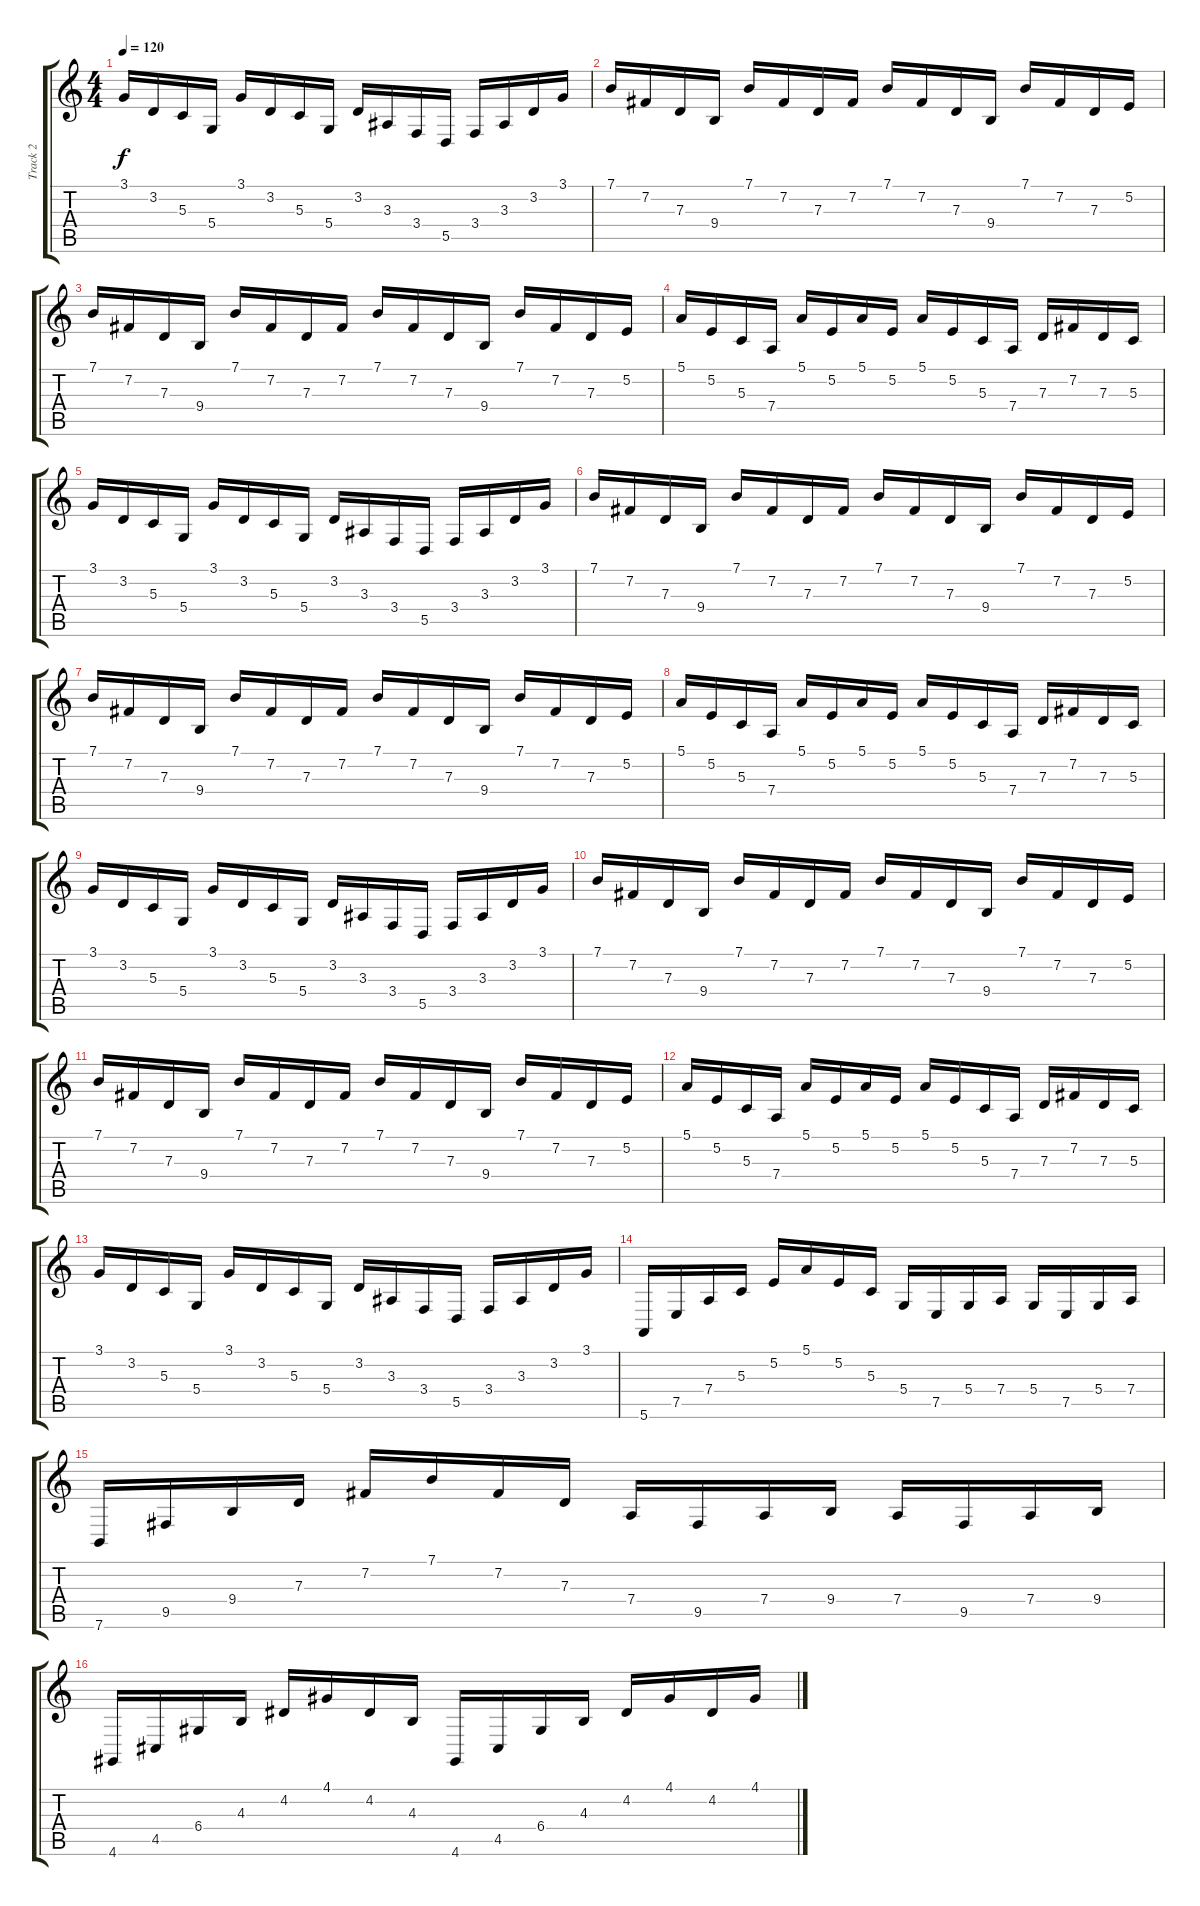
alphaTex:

\track ("Track 2" "Track 2") {instrument acousticgrandpiano}
\staff {score tabs}
\tuning (E4 B3 G3 D3 A2 E2) {hide}
\ts (4 4)
\tempo 120
\clef g2
\ks c
3.1.16{dy f} 3.2.16 5.3.16 5.4.16 3.1.16 3.2.16 5.3.16 5.4.16 3.2.16 3.3.16 3.4.16 5.5.16 3.4.16 3.3.16 3.2.16 3.1.16 |
7.1.16 7.2.16 7.3.16 9.4.16 7.1.16 7.2.16 7.3.16 7.2.16 7.1.16 7.2.16 7.3.16 9.4.16 7.1.16 7.2.16 7.3.16 5.2.16 |
7.1.16 7.2.16 7.3.16 9.4.16 7.1.16 7.2.16 7.3.16 7.2.16 7.1.16 7.2.16 7.3.16 9.4.16 7.1.16 7.2.16 7.3.16 5.2.16 |
5.1.16 5.2.16 5.3.16 7.4.16 5.1.16 5.2.16 5.1.16 5.2.16 5.1.16 5.2.16 5.3.16 7.4.16 7.3.16 7.2.16 7.3.16 5.3.16 |
3.1.16 3.2.16 5.3.16 5.4.16 3.1.16 3.2.16 5.3.16 5.4.16 3.2.16 3.3.16 3.4.16 5.5.16 3.4.16 3.3.16 3.2.16 3.1.16 |
7.1.16 7.2.16 7.3.16 9.4.16 7.1.16 7.2.16 7.3.16 7.2.16 7.1.16 7.2.16 7.3.16 9.4.16 7.1.16 7.2.16 7.3.16 5.2.16 |
7.1.16 7.2.16 7.3.16 9.4.16 7.1.16 7.2.16 7.3.16 7.2.16 7.1.16 7.2.16 7.3.16 9.4.16 7.1.16 7.2.16 7.3.16 5.2.16 |
5.1.16 5.2.16 5.3.16 7.4.16 5.1.16 5.2.16 5.1.16 5.2.16 5.1.16 5.2.16 5.3.16 7.4.16 7.3.16 7.2.16 7.3.16 5.3.16 |
3.1.16 3.2.16 5.3.16 5.4.16 3.1.16 3.2.16 5.3.16 5.4.16 3.2.16 3.3.16 3.4.16 5.5.16 3.4.16 3.3.16 3.2.16 3.1.16 |
7.1.16 7.2.16 7.3.16 9.4.16 7.1.16 7.2.16 7.3.16 7.2.16 7.1.16 7.2.16 7.3.16 9.4.16 7.1.16 7.2.16 7.3.16 5.2.16 |
7.1.16 7.2.16 7.3.16 9.4.16 7.1.16 7.2.16 7.3.16 7.2.16 7.1.16 7.2.16 7.3.16 9.4.16 7.1.16 7.2.16 7.3.16 5.2.16 |
5.1.16 5.2.16 5.3.16 7.4.16 5.1.16 5.2.16 5.1.16 5.2.16 5.1.16 5.2.16 5.3.16 7.4.16 7.3.16 7.2.16 7.3.16 5.3.16 |
3.1.16 3.2.16 5.3.16 5.4.16 3.1.16 3.2.16 5.3.16 5.4.16 3.2.16 3.3.16 3.4.16 5.5.16 3.4.16 3.3.16 3.2.16 3.1.16 |
5.6.16 7.5.16 7.4.16 5.3.16 5.2.16 5.1.16 5.2.16 5.3.16 5.4.16 7.5.16 5.4.16 7.4.16 5.4.16 7.5.16 5.4.16 7.4.16 |
7.6.16 9.5.16 9.4.16 7.3.16 7.2.16 7.1.16 7.2.16 7.3.16 7.4.16 9.5.16 7.4.16 9.4.16 7.4.16 9.5.16 7.4.16 9.4.16 |
4.6.16 4.5.16 6.4.16 4.3.16 4.2.16 4.1.16 4.2.16 4.3.16 4.6.16 4.5.16 6.4.16 4.3.16 4.2.16 4.1.16 4.2.16 4.1.16
